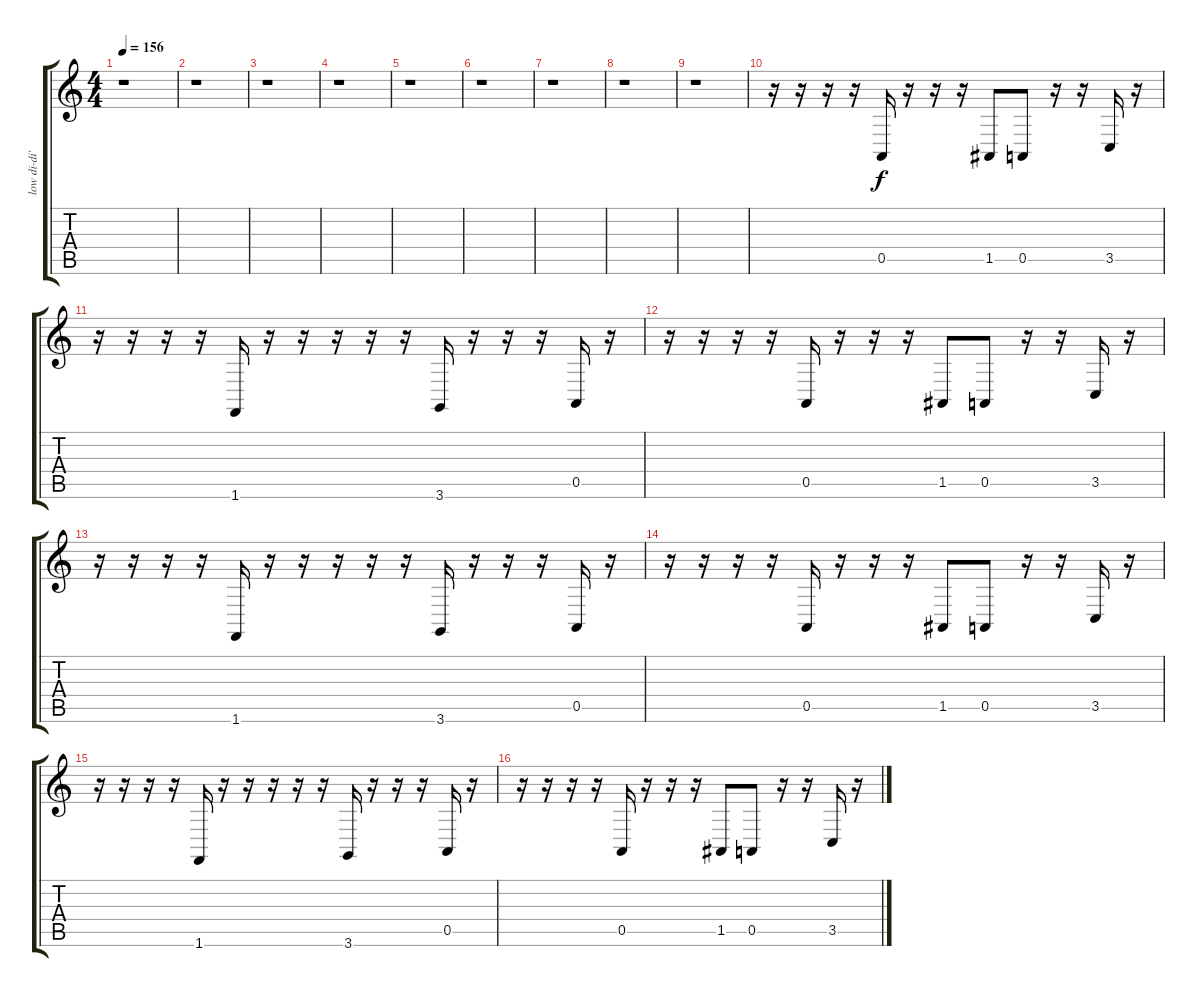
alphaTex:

\track ("low di-di's" "low di-di'") {instrument koto}
\staff {score tabs}
\tuning (E4 B3 G3 D3 A2 E2) {hide}
\ts (4 4)
\tempo 156
\clef g2
\ks c
r.1{dy f} |
r.1 |
r.1 |
r.1 |
r.1 |
r.1 |
r.1 |
r.1 |
r.1 |
r.16 r.16 r.16 r.16 0.5.16 r.16 r.16 r.16 1.5.8 0.5.8 r.16 r.16 3.5.16 r.16 |
r.16 r.16 r.16 r.16 1.6.16 r.16 r.16 r.16 r.16 r.16 3.6.16 r.16 r.16 r.16 0.5.16 r.16 |
r.16 r.16 r.16 r.16 0.5.16 r.16 r.16 r.16 1.5.8 0.5.8 r.16 r.16 3.5.16 r.16 |
r.16 r.16 r.16 r.16 1.6.16 r.16 r.16 r.16 r.16 r.16 3.6.16 r.16 r.16 r.16 0.5.16 r.16 |
r.16 r.16 r.16 r.16 0.5.16 r.16 r.16 r.16 1.5.8 0.5.8 r.16 r.16 3.5.16 r.16 |
r.16 r.16 r.16 r.16 1.6.16 r.16 r.16 r.16 r.16 r.16 3.6.16 r.16 r.16 r.16 0.5.16 r.16 |
r.16 r.16 r.16 r.16 0.5.16 r.16 r.16 r.16 1.5.8 0.5.8 r.16 r.16 3.5.16 r.16
